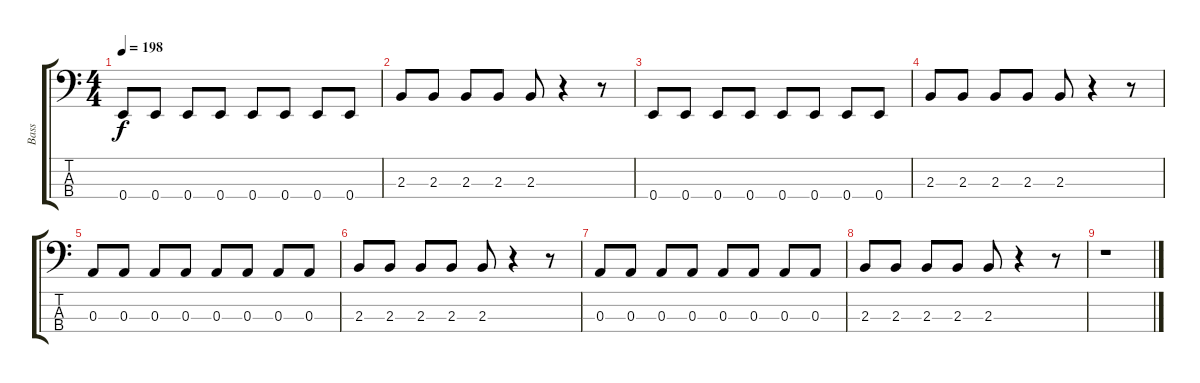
\track ("Bass" "Bass") {instrument electricbassfinger}
\staff {score tabs}
\tuning (G2 D2 A1 E1) {hide}
\ts (4 4)
\tempo 198
\clef f4
\ks c
0.4.8{dy f} 0.4.8 0.4.8 0.4.8 0.4.8 0.4.8 0.4.8 0.4.8 |
2.3.8 2.3.8 2.3.8 2.3.8 2.3.8 r.4 r.8 |
0.4.8 0.4.8 0.4.8 0.4.8 0.4.8 0.4.8 0.4.8 0.4.8 |
2.3.8 2.3.8 2.3.8 2.3.8 2.3.8 r.4 r.8 |
0.3.8 0.3.8 0.3.8 0.3.8 0.3.8 0.3.8 0.3.8 0.3.8 |
2.3.8 2.3.8 2.3.8 2.3.8 2.3.8 r.4 r.8 |
0.3.8 0.3.8 0.3.8 0.3.8 0.3.8 0.3.8 0.3.8 0.3.8 |
2.3.8 2.3.8 2.3.8 2.3.8 2.3.8 r.4 r.8 |
r.1
